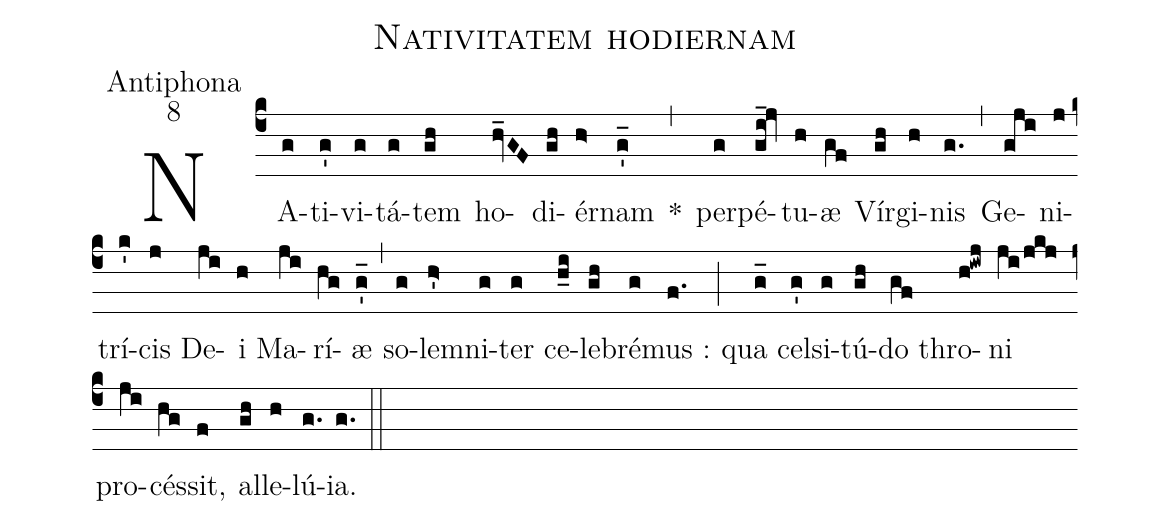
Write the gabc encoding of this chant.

name:Nativitatem hodiernam;
office-part:Antiphona;
mode:8;
%%
(c4) NA(g)ti(g')vi(g)tá(g)tem(gh) ho(hv_GF)di(gh)ér(h>)nam(g'_) *(,) per(g)pé(gi_!jv)tu(h)æ(gf) Vír(gh)gi(h)nis(g.) (,) Ge(gji)ni(j)trí(k')cis(j) De(ji)i(h) Ma(ji)rí(hg)æ(g'_) (,) so(g)lem(h'>)ni(g)ter(g) ce(h_i)le(gh)bré(g)mus :(f.) (;) qua(g_) cel(g')si(g)tú(gh)do(gf) thro(h!iwj)ni(ji/jkj) pro(ji)cés(hg)sit,(f) al(gh)le(h)lú(g.)ia.(g.) (::)
